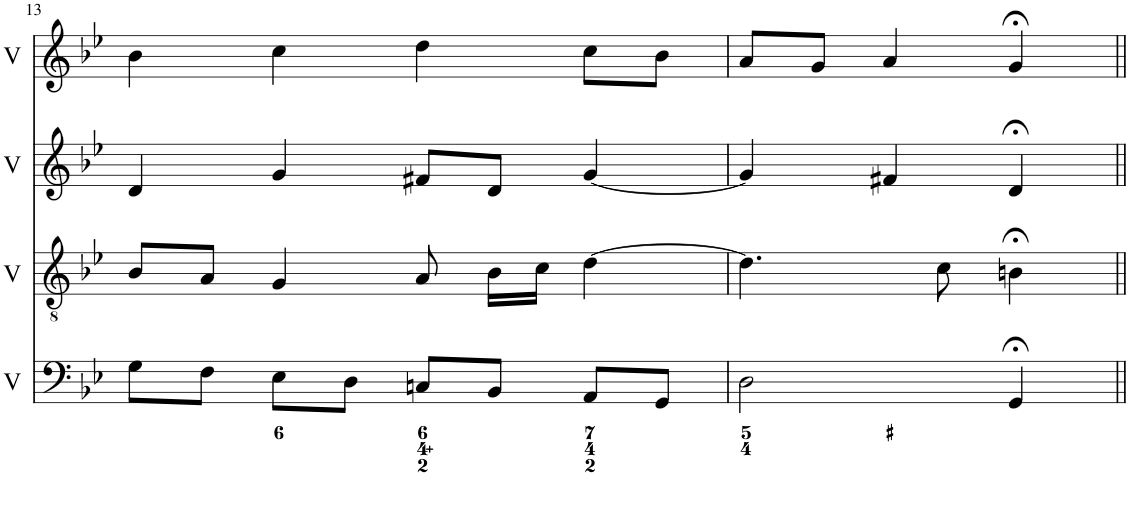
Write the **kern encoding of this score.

**kern	**kern	**kern	**kern
*part4	*part3	*part2	*part1
*staff4	*staff3	*staff2	*staff1
*I"Voice	*I"Voice	*I"Voice	*I"Voice
*I'V	*I'V	*I'V	*I'V
!!LO:PB:g=z
*clefF4	*clefGv2	*clefG2	*clefG2
*k[b-e-]	*k[b-e-]	*k[b-e-]	*k[b-e-]
*M4/4	*M4/4	*M4/4	*M4/4
=13	=13	=13	=13
8G\L	8B-/L	4d/	4b-\
8F\J	8A/J	.	.
8E-\L	4G/	4g/	4cc\
8D\J	.	.	.
8Cn/L	8A/	8f#X/L	4dd\
8BB-/J	16B-\LL	8d/J	.
.	16c\JJ	.	.
8AA/L	[4d\	[4g/	8cc\L
8GG/J	.	.	8b-\J
=14	=14	=14	=14
2D\	4.d\]	4g/]	8a/L
.	.	.	8g/J
.	.	4f#X/	4a/
.	8c\	.	.
4GG;</	4Bn;<\	4d;</	4g;</
=||	=||	=||	=||
*-	*-	*-	*-
